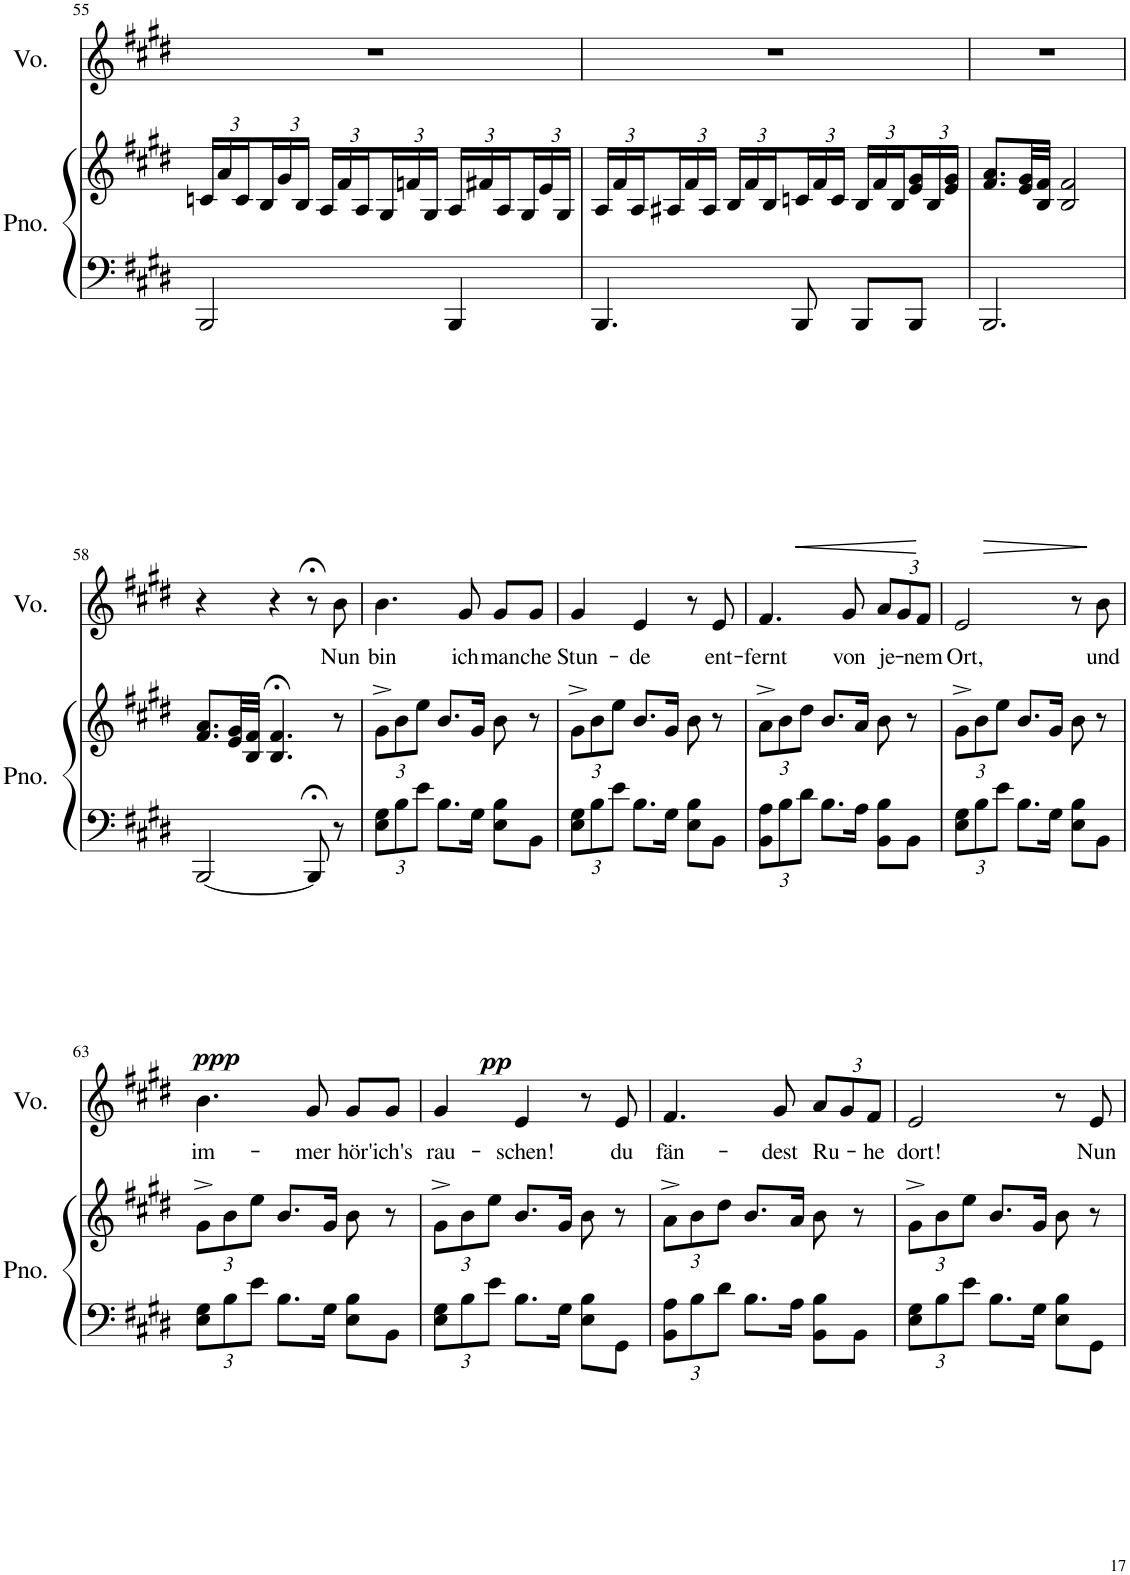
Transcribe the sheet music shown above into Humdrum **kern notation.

**kern	**kern	**dynam	**kern	**text
*part2	*part2	*part2	*part1	*part1
*staff3	*staff2	*staff2/3	*staff1	*staff1
*I"Piano	*	*	*I"Voice	*
*I'Pno.	*	*	*I'Vo.	*
!!LO:PB:g=z
*clefF4	*clefG2	*	*clefG2	*
*k[f#c#g#d#]	*k[f#c#g#d#]	*	*k[f#c#g#d#]	*
*M3/4	*M3/4	*	*M3/4	*
*	*Xbrackettup	*	*	*
=55	=55	=55	=55	=55
2BBB/	24cn/LL	.	2.r	.
.	24a/	.	.	.
.	24c/	.	.	.
.	24B/	.	.	.
.	24g#/	.	.	.
.	24B/JJ	.	.	.
.	24A/LL	.	.	.
.	24f#/	.	.	.
.	24A/	.	.	.
.	24G#/	.	.	.
.	24fn/	.	.	.
.	24G#/JJ	.	.	.
4BBB/	24A/LL	.	.	.
.	24f#X/	.	.	.
.	24A/	.	.	.
.	24G#/	.	.	.
.	24e/	.	.	.
.	24G#/JJ	.	.	.
=56	=56	=56	=56	=56
4.BBB/	24A/LL	.	2.r	.
.	24f#/	.	.	.
.	24A/	.	.	.
.	24A#X/	.	.	.
.	24f#/	.	.	.
.	24A#/JJ	.	.	.
.	24B/LL	.	.	.
.	24f#/	.	.	.
.	24B/	.	.	.
8BBB/	24cn/	.	.	.
.	24f#/	.	.	.
.	24c/JJ	.	.	.
8BBB/L	24B/LL	.	.	.
.	24f#/	.	.	.
.	24B/	.	.	.
8BBB/J	24e/ 24g#/	.	.	.
.	24B/	.	.	.
.	24e/ 24g#/JJ	.	.	.
=57	=57	=57	=57	=57
2.BBB/	8.f#/ 8.a/L	.	2.r	.
.	32e/ 32g#/LL	.	.	.
.	32B/ 32f#/JJJ	.	.	.
.	2B/ 2f#/	.	.	.
!!LO:LB:g=z
=58	=58	=58	=58	=58
!	!	!LO:DY:b=2	!	!
[2BBB/	8.f#/ 8.a/L	ppp	4r	.
.	32e/ 32g#/LL	.	.	.
.	32B/ 32f#/JJJ	.	.	.
.	4.B/;< 4.f#/;<	.	4r	.
8BBB;</]	.	.	8r;<	.
!	!	!	!	!LO:LY:b
8r	8r	.	8b\	Nun
=59	=59	=59	=59	=59
*Xbrackettup	*	*	*	*
!	!	!LO:DY:b=2	!	!LO:LY:b
12E\ 12G#\L	12g#^\L	pp	4.b\	bin
12B\	12b\	.	.	.
12e\J	12ee\J	.	.	.
8.B\L	8.b/L	.	.	.
!	!	!	!	!LO:LY:b
.	.	.	8g#/	ich
16G#\Jk	16g#/Jk	.	.	.
!	!	!	!	!LO:LY:b
8E\ 8B\L	8b\	.	8g#/L	man-
!	!	!	!	!LO:LY:b
8BB\J	8r	.	8g#/J	-che
=60	=60	=60	=60	=60
!	!	!	!	!LO:LY:b
12E\ 12G#\L	12g#^\L	.	4g#/	Stun-
12B\	12b\	.	.	.
12e\J	12ee\J	.	.	.
!	!	!	!	!LO:LY:b
8.B\L	8.b/L	.	4e/	-de
16G#\Jk	16g#/Jk	.	.	.
8E\ 8B\L	8b\	.	8r	.
!	!	!	!	!LO:LY:b
8BB\J	8r	.	8e/	ent-
=61	=61	=61	=61	=61
!	!	!	!	!LO:LY:b
12BB\ 12A\L	12a^\L	.	4.f#/	-fernt
12B\	12b\	.	.	.
12d#\J	12dd#\J	.	.	.
8.B\L	8.b/L	.	.	.
!	!	!	!	!LO:LY:b
.	.	.	8g#/	von
16A\Jk	16a/Jk	.	.	.
*	*	*	*Xbrackettup	*
!	!	!	!	!LO:LY:b
8BB\ 8B\L	8b\	.	12a/L	je-
.	.	.	12g#/	.
8BB\J	8r	.	.	.
!	!	!	!	!LO:LY:b
.	.	.	12f#/J	-nem
=62	=62	=62	=62	=62
!	!	!	!	!LO:LY:b
12E\ 12G#\L	12g#^\L	.	2e/	Ort,
12B\	12b\	.	.	.
12e\J	12ee\J	.	.	.
8.B\L	8.b/L	.	.	.
16G#\Jk	16g#/Jk	.	.	.
8E\ 8B\L	8b\	.	8r	.
!	!	!	!	!LO:LY:b
8BB\J	8r	.	8b\	und
!!LO:LB:g=z
=63	=63	=63	=63	=63
!	!	!	!	!LO:LY:b
12E\ 12G#\L	12g#^\L	.	4.b\	im-
12B\	12b\	.	.	.
12e\J	12ee\J	.	.	.
8.B\L	8.b/L	.	.	.
!	!	!	!	!LO:LY:b
.	.	.	8g#/	-mer
16G#\Jk	16g#/Jk	.	.	.
!	!	!	!	!LO:LY:b
8E\ 8B\L	8b\	.	8g#/L	hör'
!	!	!	!	!LO:LY:b
8BB\J	8r	.	8g#/J	ich's
=64	=64	=64	=64	=64
!	!	!	!	!LO:LY:b
12E\ 12G#\L	12g#^\L	.	4g#/	rau-
12B\	12b\	.	.	.
12e\J	12ee\J	.	.	.
!	!	!	!	!LO:LY:b
8.B\L	8.b/L	.	4e/	-schen!
16G#\Jk	16g#/Jk	.	.	.
8E\ 8B\L	8b\	.	8r	.
!	!	!	!	!LO:LY:b
8GG#\J	8r	.	8e/	du
=65	=65	=65	=65	=65
!	!	!	!	!LO:LY:b
12BB\ 12A\L	12a^\L	.	4.f#/	fän-
12B\	12b\	.	.	.
12d#\J	12dd#\J	.	.	.
8.B\L	8.b/L	.	.	.
!	!	!	!	!LO:LY:b
.	.	.	8g#/	-dest
16A\Jk	16a/Jk	.	.	.
!	!	!	!	!LO:LY:b
8BB\ 8B\L	8b\	.	12a/L	Ru-
.	.	.	12g#/	.
8BB\J	8r	.	.	.
!	!	!	!	!LO:LY:b
.	.	.	12f#/J	-he
=66	=66	=66	=66	=66
!	!	!	!	!LO:LY:b
12E\ 12G#\L	12g#^\L	.	2e/	dort!
12B\	12b\	.	.	.
12e\J	12ee\J	.	.	.
8.B\L	8.b/L	.	.	.
16G#\Jk	16g#/Jk	.	.	.
8E\ 8B\L	8b\	.	8r	.
!	!	!	!	!LO:LY:b
8GG#\J	8r	.	8e/	Nun
=	=	=	=	=
*-	*-	*-	*-	*-
